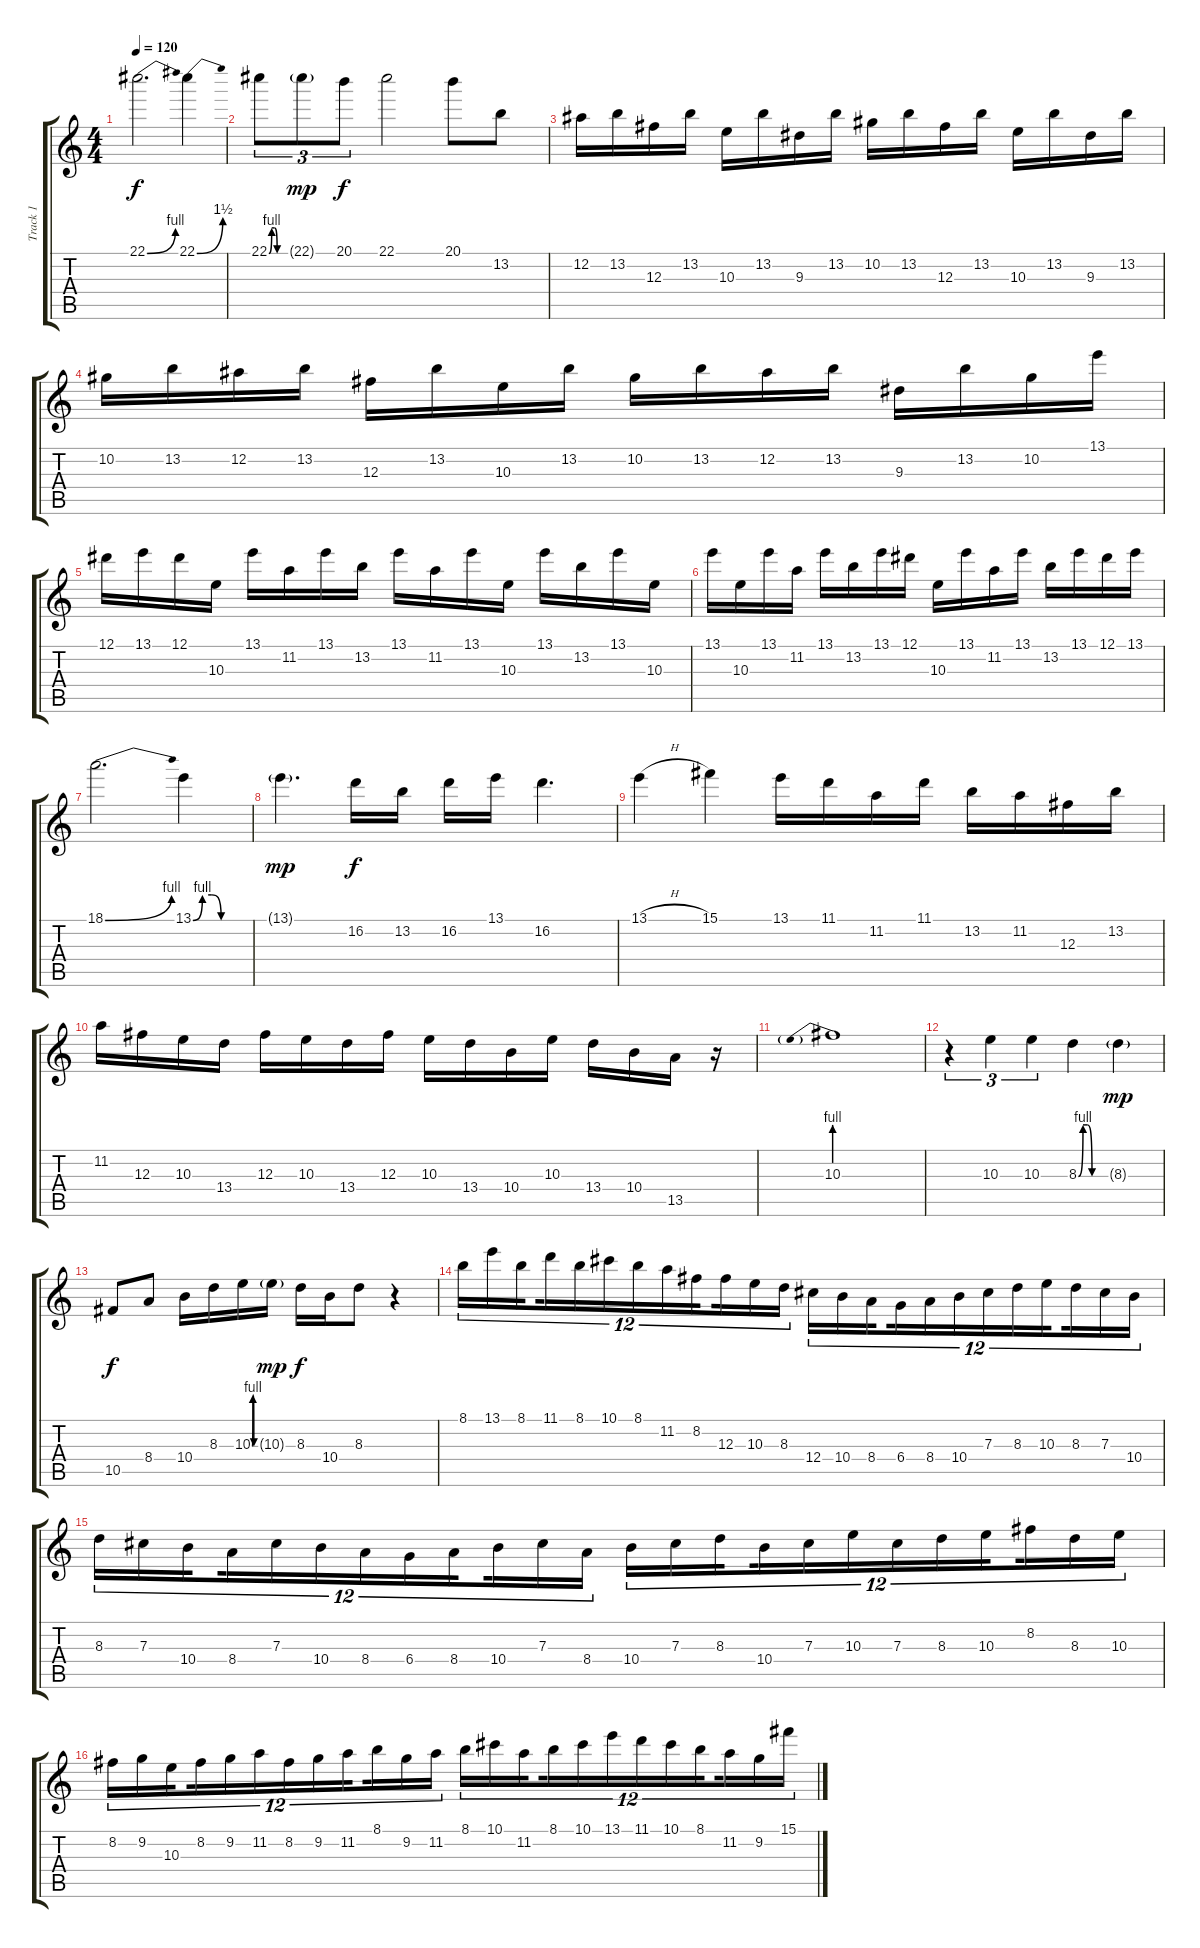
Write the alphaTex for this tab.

\track ("Track 1" "Track 1") {instrument distortionguitar}
\staff {score tabs}
\tuning (Eb4 Bb3 Gb3 Db3 Ab2 Eb2) {hide}
\ts (4 4)
\tempo 120
\clef g2
\ks c
22.1{be (bend 0 0 60 4)}.2{d dy f} 22.1{be (bend 0 0 60 6)}.4 |
22.1{be (custom 0 0 10 4 20 4 30 0 60 0)}.8{tu (3 2)} 22.1{g}.8{tu (3 2) dy mp} 20.1.8{tu (3 2) dy f} 22.1.2 20.1.8 13.2.8 |
12.2.16 13.2.16 12.3.16 13.2.16 10.3.16 13.2.16 9.3.16 13.2.16 10.2.16 13.2.16 12.3.16 13.2.16 10.3.16 13.2.16 9.3.16 13.2.16 |
10.2.16 13.2.16 12.2.16 13.2.16 12.3.16 13.2.16 10.3.16 13.2.16 10.2.16 13.2.16 12.2.16 13.2.16 9.3.16 13.2.16 10.2.16 13.1.16 |
12.1.16 13.1.16 12.1.16 10.3.16 13.1.16 11.2.16 13.1.16 13.2.16 13.1.16 11.2.16 13.1.16 10.3.16 13.1.16 13.2.16 13.1.16 10.3.16 |
13.1.16 10.3.16 13.1.16 11.2.16 13.1.16 13.2.16 13.1.16 12.1.16 10.3.16 13.1.16 11.2.16 13.1.16 13.2.16 13.1.16 12.1.16 13.1.16 |
18.1{be (bend 0 0 60 4)}.2{d} 13.1{be (custom 0 0 10 4 20 4 30 0 60 0)}.4 |
13.1{g}.4{d dy mp} 16.2.16{dy f} 13.2.16 16.2.16 13.1.16 16.2.4{d} |
13.1{h}.4 15.1.4 13.1.16 11.1.16 11.2.16 11.1.16 13.2.16 11.2.16 12.3.16 13.2.16 |
11.2.16 12.3.16 10.3.16 13.4.16 12.3.16 10.3.16 13.4.16 12.3.16 10.3.16 13.4.16 10.4.16 10.3.16 13.4.16 10.4.16 13.5.16 r.16 |
10.3{be (prebend 0 4 60 4)}.1 |
r.4{tu (3 2)} 10.3.4{tu (3 2)} 10.3.4{tu (3 2)} 8.3{be (custom 0 0 10 4 20 4 30 0 60 0)}.4 8.3{g}.4{dy mp} |
10.5.8{dy f} 8.4.8 10.4.16 8.3.16 10.3{be (custom 0 0 10 4 20 4 30 0 60 0)}.16 10.3{g}.16{dy mp} 8.3.16{dy f} 10.4.16 8.3.8 r.4 |
8.1.16{tu (12 8)} 13.1.16{tu (12 8)} 8.1.16{tu (12 8) beam splitsecondary} 11.1.16{tu (12 8)} 8.1.16{tu (12 8)} 10.1.16{tu (12 8)} 8.1.16{tu (12 8)} 11.2.16{tu (12 8)} 8.2.16{tu (12 8) beam splitsecondary} 12.3.16{tu (12 8)} 10.3.16{tu (12 8)} 8.3.16{tu (12 8)} 12.4.16{tu (12 8)} 10.4.16{tu (12 8)} 8.4.16{tu (12 8) beam splitsecondary} 6.4.16{tu (12 8)} 8.4.16{tu (12 8)} 10.4.16{tu (12 8)} 7.3.16{tu (12 8)} 8.3.16{tu (12 8)} 10.3.16{tu (12 8) beam splitsecondary} 8.3.16{tu (12 8)} 7.3.16{tu (12 8)} 10.4.16{tu (12 8)} |
8.3.16{tu (12 8)} 7.3.16{tu (12 8)} 10.4.16{tu (12 8) beam splitsecondary} 8.4.16{tu (12 8)} 7.3.16{tu (12 8)} 10.4.16{tu (12 8)} 8.4.16{tu (12 8)} 6.4.16{tu (12 8)} 8.4.16{tu (12 8) beam splitsecondary} 10.4.16{tu (12 8)} 7.3.16{tu (12 8)} 8.4.16{tu (12 8)} 10.4.16{tu (12 8)} 7.3.16{tu (12 8)} 8.3.16{tu (12 8) beam splitsecondary} 10.4.16{tu (12 8)} 7.3.16{tu (12 8)} 10.3.16{tu (12 8)} 7.3.16{tu (12 8)} 8.3.16{tu (12 8)} 10.3.16{tu (12 8) beam splitsecondary} 8.2.16{tu (12 8)} 8.3.16{tu (12 8)} 10.3.16{tu (12 8)} |
8.2.16{tu (12 8)} 9.2.16{tu (12 8)} 10.3.16{tu (12 8) beam splitsecondary} 8.2.16{tu (12 8)} 9.2.16{tu (12 8)} 11.2.16{tu (12 8)} 8.2.16{tu (12 8)} 9.2.16{tu (12 8)} 11.2.16{tu (12 8) beam splitsecondary} 8.1.16{tu (12 8)} 9.2.16{tu (12 8)} 11.2.16{tu (12 8)} 8.1.16{tu (12 8)} 10.1.16{tu (12 8)} 11.2.16{tu (12 8) beam splitsecondary} 8.1.16{tu (12 8)} 10.1.16{tu (12 8)} 13.1.16{tu (12 8)} 11.1.16{tu (12 8)} 10.1.16{tu (12 8)} 8.1.16{tu (12 8) beam splitsecondary} 11.2.16{tu (12 8)} 9.2.16{tu (12 8)} 15.1.16{tu (12 8)}
